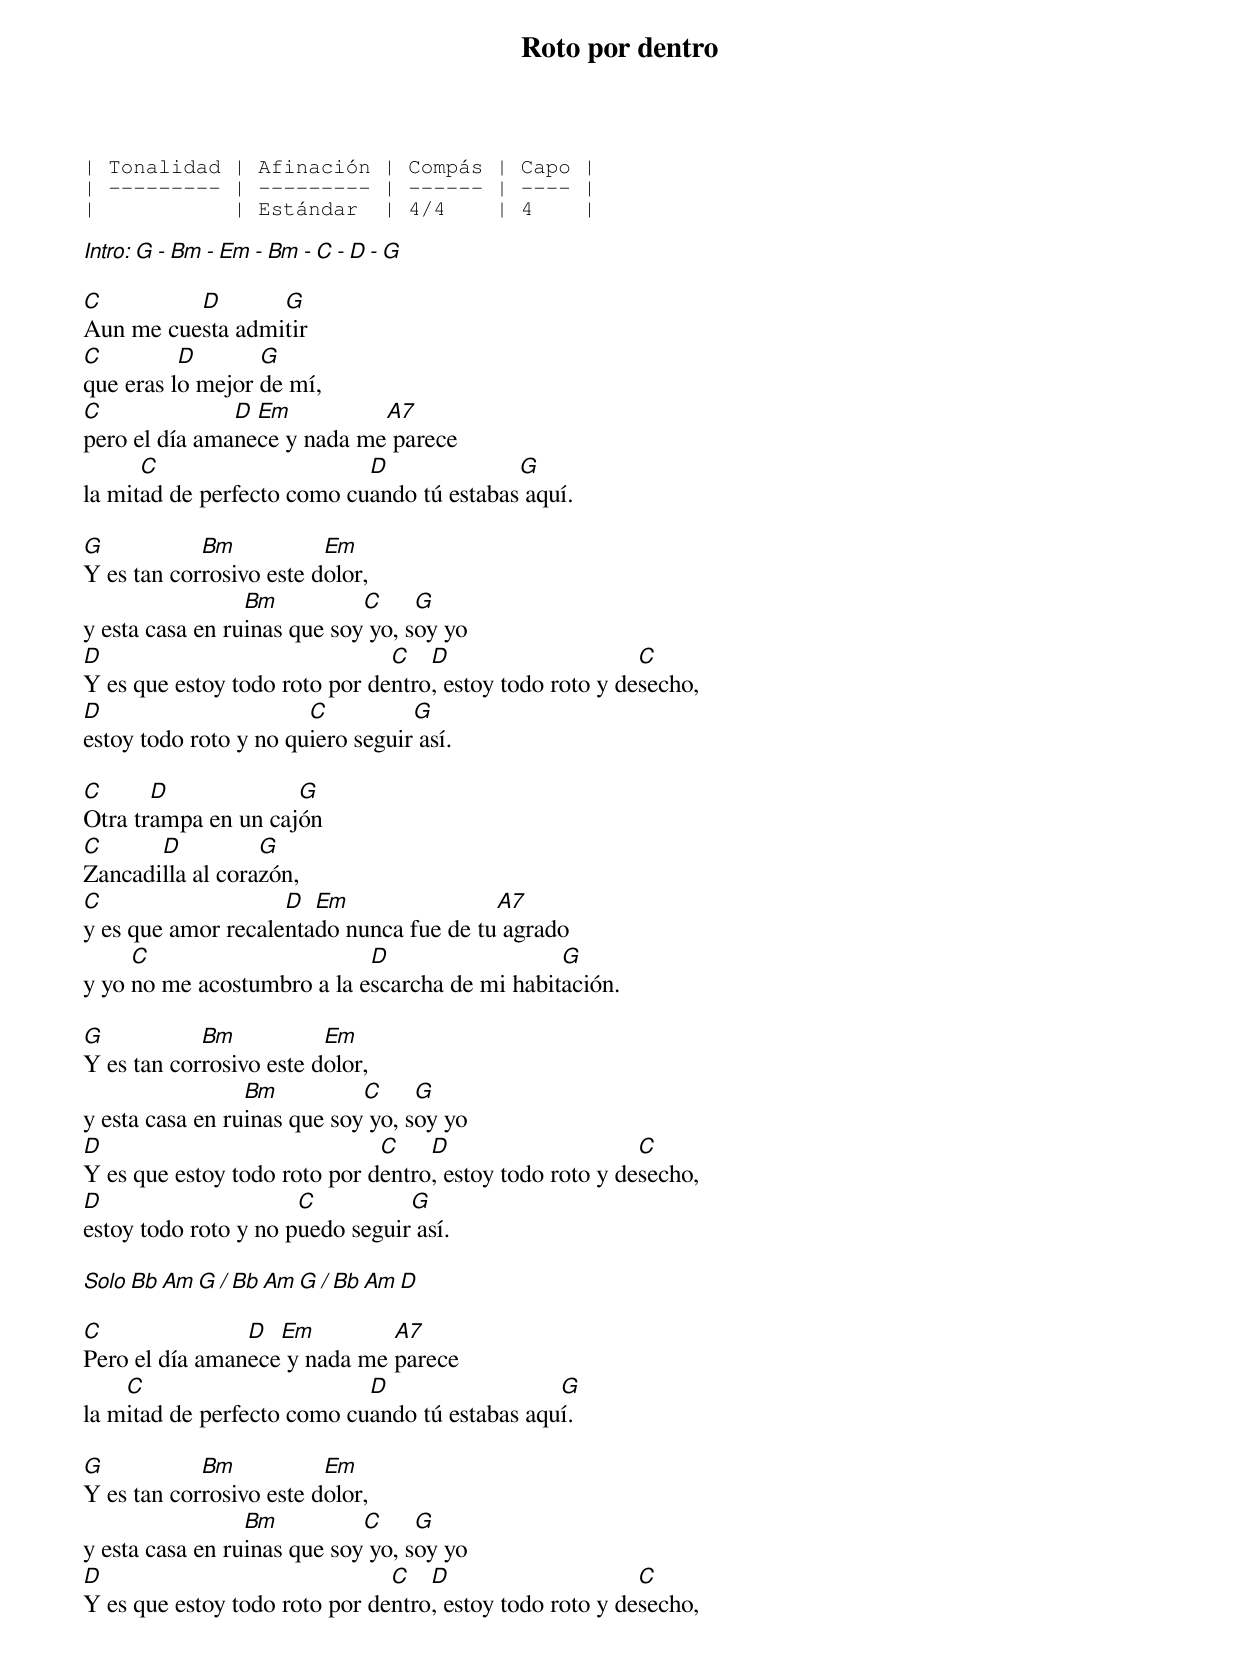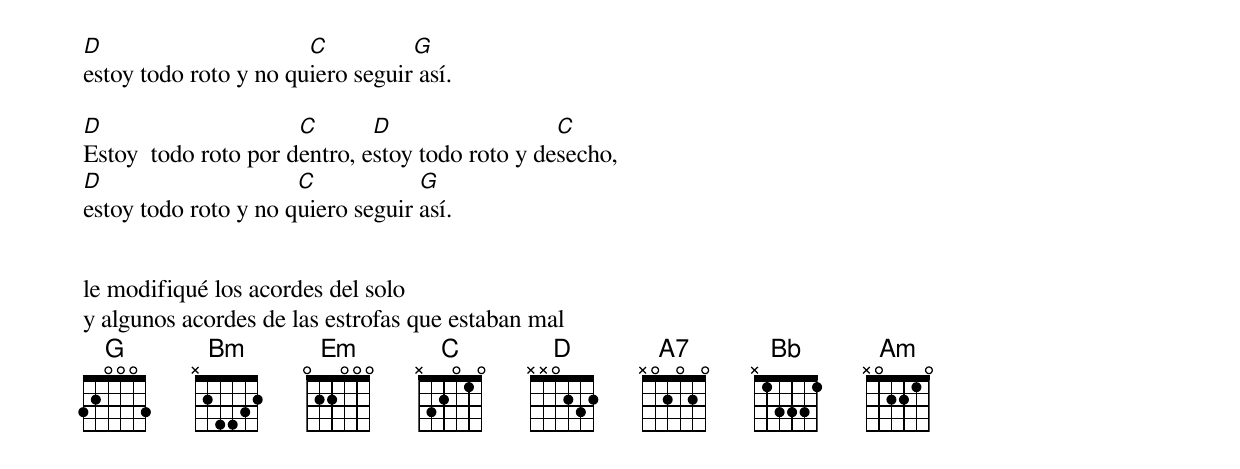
Roto por dentro

| Tonalidad | Afinación | Compás | Capo |
| --------- | --------- | ------ | ---- |
|           | Estándar  | 4/4    | 4    |

Intro: G - Bm - Em - Bm - C - D - G

C         D       G
Aun me cuesta admitir
C         D       G
que eras lo mejor de mí,
C              D Em          A7
pero el día amanece y nada me parece
      C                     D              G
la mitad de perfecto como cuando tú estabas aquí.

G           Bm           Em
Y es tan corrosivo este dolor,
                 Bm          C     G
y esta casa en ruinas que soy yo, soy yo
D                              C   D                     C
Y es que estoy todo roto por dentro, estoy todo roto y desecho,
D                      C          G
estoy todo roto y no quiero seguir así.

C      D             G
Otra trampa en un cajón
C      D          G
Zancadilla al corazón,
C                   D  Em                A7
y es que amor recalentado nunca fue de tu agrado
     C                      D                  G
y yo no me acostumbro a la escarcha de mi habitación.

G           Bm           Em
Y es tan corrosivo este dolor,
                 Bm          C     G
y esta casa en ruinas que soy yo, soy yo
D                             C    D                     C
Y es que estoy todo roto por dentro, estoy todo roto y desecho,
D                     C          G
estoy todo roto y no puedo seguir así.

Solo Bb  Am  G / Bb  Am  G / Bb  Am  D

C               D  Em         A7
Pero el día amanece y nada me parece
    C                       D                  G
la mitad de perfecto como cuando tú estabas aquí.

G           Bm           Em
Y es tan corrosivo este dolor,
                 Bm          C     G
y esta casa en ruinas que soy yo, soy yo
D                              C   D                     C
Y es que estoy todo roto por dentro, estoy todo roto y desecho,
D                      C          G
estoy todo roto y no quiero seguir así.

D                     C       D                  C
Estoy  todo roto por dentro, estoy todo roto y desecho,
D                     C            G
estoy todo roto y no quiero seguir así.


le modifiqué los acordes del solo
y algunos acordes de las estrofas que estaban mal
